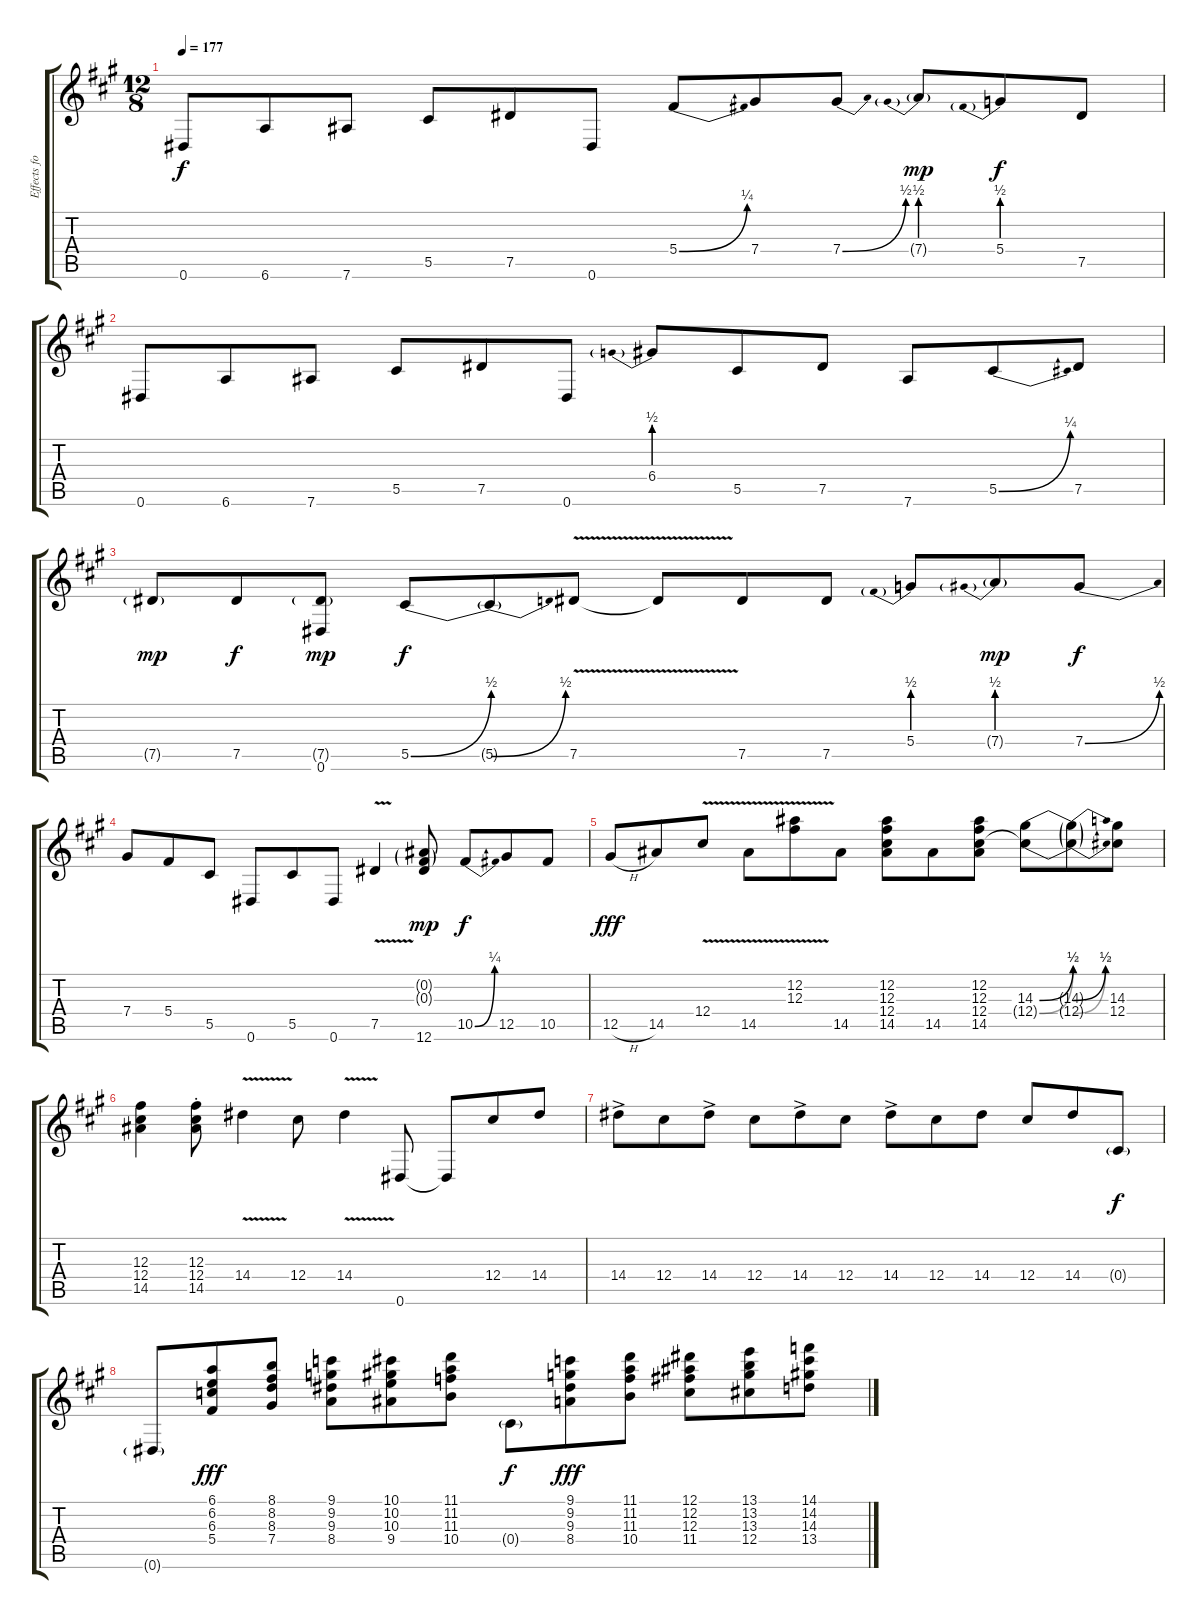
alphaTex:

\track ("Effects for Guitar 1" "Effects fo") {instrument acousticguitarsteel}
\staff {score tabs}
\tuning (Eb4 Bb3 Gb3 Db3 Ab2 Eb2) {hide}
\ts (12 8)
\tempo 177
\clef g2
\ks a
0.6.8{dy f} 6.6.8 7.6.8 5.5.8 7.5.8 0.6.8 5.4{be (bend 0 0 60 1)}.8 7.4.8 7.4{be (bend 0 0 60 2)}.8 7.4{be (prebend 0 2 60 2) g}.8{dy mp} 5.4{be (prebend 0 2 60 2)}.8{dy f} 7.5.8 |
0.6.8 6.6.8 7.6.8 5.5.8 7.5.8 0.6.8 6.4{be (prebend 0 2 60 2)}.8 5.5.8 7.5.8 7.6.8 5.5{be (bend 0 0 60 1)}.8 7.5.8 |
7.5{g}.8{dy mp} 7.5.8{dy f} (7.5{g} 0.6).8{dy mp} 5.5{be (bend 0 0 60 2)}.8{dy f} 5.5{be (bend 0 0 60 2) t}.8 7.5{v}.8 7.5{v t}.8 7.5.8 7.5.8 5.4{be (prebend 0 2 60 2)}.8 7.4{be (prebend 0 2 60 2) g}.8{dy mp} 7.4{be (bend 0 0 60 2)}.8{dy f} |
7.4.8 5.4.8 5.5.8 0.6.8 5.5.8 0.6.8 7.5{v}.4 (0.2{g} 0.3{g} 12.6).8{dy mp} 10.5{be (bend 0 0 60 1)}.8{dy f} 12.5.8 10.5.8 |
12.5{h}.8{dy fff} 14.5.8 12.4{v}.8 14.5{v}.8 (12.2{v} 12.3{v}).8 14.5.8 (12.2 12.3 12.4 14.5).8 14.5.8 (12.2 12.3 12.4 14.5).8 (14.3{be (bend 0 0 60 2)} 12.4{be (bend 0 0 60 1) t}).8 (14.3{be (bend 0 0 60 2) t} 12.4{be (bend 0 0 60 1) t}).8 (14.3 12.4).8 |
(12.3 12.4 14.5).4 (12.3{st} 12.4{st} 14.5{st}).8 14.4{v}.4 12.4.8 14.4{v}.4 0.6.8 0.6{t}.8 12.4.8 14.4.8 |
14.4{ac}.8 12.4.8 14.4{ac}.8 12.4.8 14.4{ac}.8 12.4.8 14.4{ac}.8 12.4.8 14.4.8 12.4.8 14.4.8 0.4{g}.8{dy f} |
0.6{g}.8 (6.1 6.2 6.3 5.4).8{dy fff} (8.1 8.2 8.3 7.4).8 (9.1 9.2 9.3 8.4).8 (10.1 10.2 10.3 9.4).8 (11.1 11.2 11.3 10.4).8 0.4{g}.8{dy f} (9.1 9.2 9.3 8.4).8{dy fff} (11.1 11.2 11.3 10.4).8 (12.1 12.2 12.3 11.4).8 (13.1 13.2 13.3 12.4).8 (14.1 14.2 14.3 13.4).8
